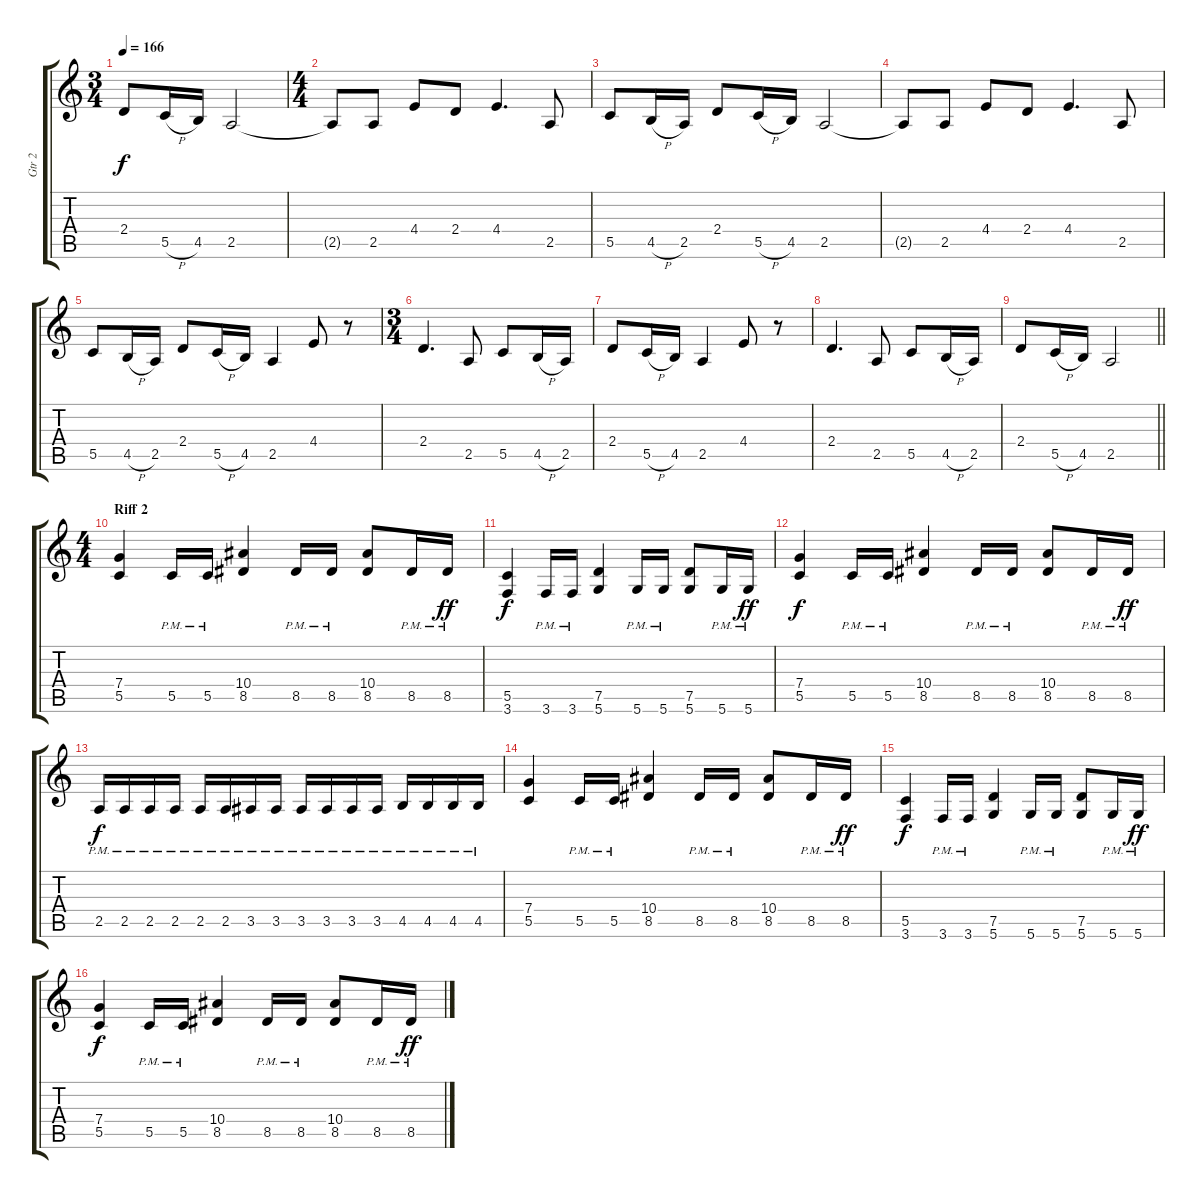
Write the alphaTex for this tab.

\track ("Gtr 2" "Gtr 2") {instrument distortionguitar}
\staff {score tabs}
\tuning (D4 A3 F3 C3 G2 D2) {hide}
\ts (3 4)
\tempo 166
\clef g2
\ks c
2.4.8{dy f} 5.5{h}.16 4.5.16 2.5.2 |
\ts (4 4)
2.5{t}.8 2.5.8 4.4.8 2.4.8 4.4.4{d} 2.5.8 |
5.5.8 4.5{h}.16 2.5.16 2.4.8 5.5{h}.16 4.5.16 2.5.2 |
2.5{t}.8 2.5.8 4.4.8 2.4.8 4.4.4{d} 2.5.8 |
5.5.8 4.5{h}.16 2.5.16 2.4.8 5.5{h}.16 4.5.16 2.5.4 4.4.8 r.8 |
\ts (3 4)
2.4.4{d} 2.5.8 5.5.8 4.5{h}.16 2.5.16 |
2.4.8 5.5{h}.16 4.5.16 2.5.4 4.4.8 r.8 |
2.4.4{d} 2.5.8 5.5.8 4.5{h}.16 2.5.16 |
\barLineRight lightlight
2.4.8 5.5{h}.16 4.5.16 2.5.2 |
\ts (4 4)
\section ("" "Riff 2")
(7.4 5.5).4 5.5{pm}.16 5.5{pm}.16 (10.4 8.5).4 8.5{pm}.16 8.5{pm}.16 (10.4 8.5).8 8.5{pm}.16 8.5{pm}.16{dy ff} |
(5.5 3.6).4{dy f} 3.6{pm}.16 3.6{pm}.16 (7.5 5.6).4 5.6{pm}.16 5.6{pm}.16 (7.5 5.6).8 5.6{pm}.16 5.6{pm}.16{dy ff} |
(7.4 5.5).4{dy f} 5.5{pm}.16 5.5{pm}.16 (10.4 8.5).4 8.5{pm}.16 8.5{pm}.16 (10.4 8.5).8 8.5{pm}.16 8.5{pm}.16{dy ff} |
2.5{pm}.16{dy f} 2.5{pm}.16 2.5{pm}.16 2.5{pm}.16 2.5{pm}.16 2.5{pm}.16 3.5{pm}.16 3.5{pm}.16 3.5{pm}.16 3.5{pm}.16 3.5{pm}.16 3.5{pm}.16 4.5{pm}.16 4.5{pm}.16 4.5{pm}.16 4.5{pm}.16 |
(7.4 5.5).4 5.5{pm}.16 5.5{pm}.16 (10.4 8.5).4 8.5{pm}.16 8.5{pm}.16 (10.4 8.5).8 8.5{pm}.16 8.5{pm}.16{dy ff} |
(5.5 3.6).4{dy f} 3.6{pm}.16 3.6{pm}.16 (7.5 5.6).4 5.6{pm}.16 5.6{pm}.16 (7.5 5.6).8 5.6{pm}.16 5.6{pm}.16{dy ff} |
(7.4 5.5).4{dy f} 5.5{pm}.16 5.5{pm}.16 (10.4 8.5).4 8.5{pm}.16 8.5{pm}.16 (10.4 8.5).8 8.5{pm}.16 8.5{pm}.16{dy ff}
